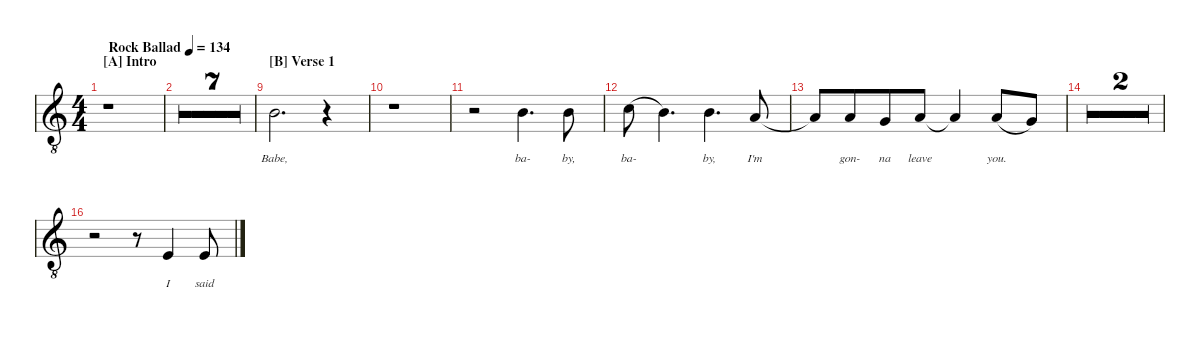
\hideDynamics
\bracketExtendMode nobrackets
\singleTrackTrackNamePolicy hidden
\multiTrackTrackNamePolicy hidden
\firstSystemTrackNameMode fullname
\firstSystemTrackNameOrientation horizontal
\otherSystemsTrackNameOrientation horizontal
\track ("Vocal" "Voc.") {multiBarRest instrument voiceoohs}
\staff {score}
\tuning (E4 B3 G3 D3 A2 E2)
\ts (4 4)
\section ("A" "Intro")
\tempo (134 "Rock Ballad")
\clef g2
\ottava 8vb
\ks aminor
r.1{dy mf instrument voiceoohs} |
r.1 |
r.1 |
r.1 |
r.1 |
r.1 |
r.1 |
r.1 |
\section ("B" "Verse 1")
0.2.2{d lyrics (0 "Babe,") lyrics (1 "") lyrics (2 "") lyrics (3 "") lyrics (4 "")} r.4 |
r.1 |
r.2 0.2.4{d lyrics (0 "ba-") lyrics (1 "") lyrics (2 "") lyrics (3 "") lyrics (4 "")} 0.2.8{lyrics (0 "by,") lyrics (1 "") lyrics (2 "") lyrics (3 "") lyrics (4 "")} |
1.2.8{lyrics (0 "ba-") lyrics (1 "") lyrics (2 "") lyrics (3 "") lyrics (4 "") legatoorigin} 0.2.4{d} 0.2.4{d lyrics (0 "by,") lyrics (1 "") lyrics (2 "") lyrics (3 "") lyrics (4 "")} 2.3.8{lyrics (0 "I'm") lyrics (1 "") lyrics (2 "") lyrics (3 "") lyrics (4 "")} |
2.3{t}.8{beam merge} 2.3.8{lyrics (0 "gon-") lyrics (1 "") lyrics (2 "") lyrics (3 "") lyrics (4 "") beam merge} 0.3.8{lyrics (0 "na") lyrics (1 "") lyrics (2 "") lyrics (3 "") lyrics (4 "") beam merge} 2.3.8{lyrics (0 "leave") lyrics (1 "") lyrics (2 "") lyrics (3 "") lyrics (4 "")} 2.3{t}.4 2.3.8{lyrics (0 "you.") lyrics (1 "") lyrics (2 "") lyrics (3 "") lyrics (4 "") legatoorigin} 0.3.8 |
r.1 |
r.1 |
r.2 r.8 2.4.4{lyrics (0 "I") lyrics (1 "") lyrics (2 "") lyrics (3 "") lyrics (4 "")} 2.4.8{lyrics (0 "said") lyrics (1 "") lyrics (2 "") lyrics (3 "") lyrics (4 "")}
